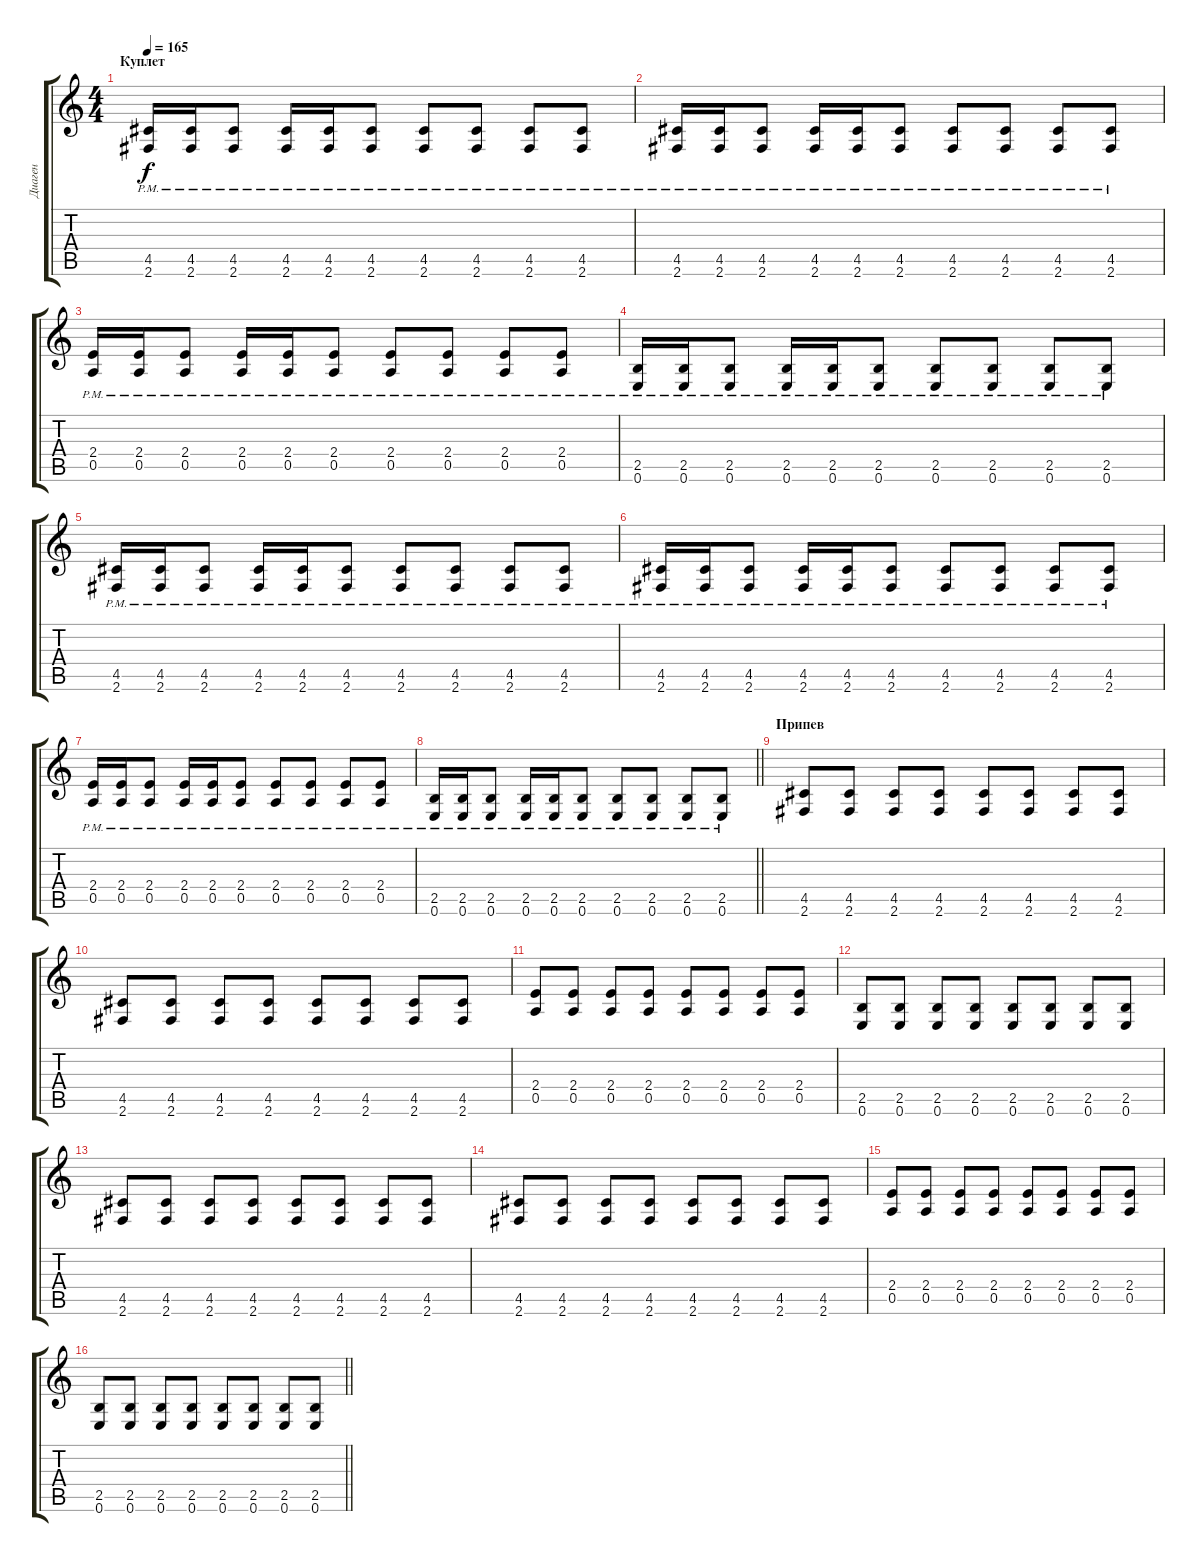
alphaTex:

\track ("Диаген" "Диаген") {instrument distortionguitar}
\staff {score tabs}
\tuning (E4 B3 G3 D3 A2 E2) {hide}
\ts (4 4)
\section ("" "Куплет")
\tempo 165
\clef g2
\ks c
(4.5{pm} 2.6{pm}).16{dy f} (4.5{pm} 2.6{pm}).16 (4.5{pm} 2.6{pm}).8 (4.5{pm} 2.6{pm}).16 (4.5{pm} 2.6{pm}).16 (4.5{pm} 2.6{pm}).8 (4.5{pm} 2.6{pm}).8 (4.5{pm} 2.6{pm}).8 (4.5{pm} 2.6{pm}).8 (4.5{pm} 2.6{pm}).8 |
(4.5{pm} 2.6{pm}).16 (4.5{pm} 2.6{pm}).16 (4.5{pm} 2.6{pm}).8 (4.5{pm} 2.6{pm}).16 (4.5{pm} 2.6{pm}).16 (4.5{pm} 2.6{pm}).8 (4.5{pm} 2.6{pm}).8 (4.5{pm} 2.6{pm}).8 (4.5{pm} 2.6{pm}).8 (4.5{pm} 2.6{pm}).8 |
(2.4{pm} 0.5{pm}).16 (2.4{pm} 0.5{pm}).16 (2.4{pm} 0.5{pm}).8 (2.4{pm} 0.5{pm}).16 (2.4{pm} 0.5{pm}).16 (2.4{pm} 0.5{pm}).8 (2.4{pm} 0.5{pm}).8 (2.4{pm} 0.5{pm}).8 (2.4{pm} 0.5{pm}).8 (2.4{pm} 0.5{pm}).8 |
(2.5{pm} 0.6{pm}).16 (2.5{pm} 0.6{pm}).16 (2.5{pm} 0.6{pm}).8 (2.5{pm} 0.6{pm}).16 (2.5{pm} 0.6{pm}).16 (2.5{pm} 0.6{pm}).8 (2.5{pm} 0.6{pm}).8 (2.5{pm} 0.6{pm}).8 (2.5{pm} 0.6{pm}).8 (2.5{pm} 0.6{pm}).8 |
(4.5{pm} 2.6{pm}).16 (4.5{pm} 2.6{pm}).16 (4.5{pm} 2.6{pm}).8 (4.5{pm} 2.6{pm}).16 (4.5{pm} 2.6{pm}).16 (4.5{pm} 2.6{pm}).8 (4.5{pm} 2.6{pm}).8 (4.5{pm} 2.6{pm}).8 (4.5{pm} 2.6{pm}).8 (4.5{pm} 2.6{pm}).8 |
(4.5{pm} 2.6{pm}).16 (4.5{pm} 2.6{pm}).16 (4.5{pm} 2.6{pm}).8 (4.5{pm} 2.6{pm}).16 (4.5{pm} 2.6{pm}).16 (4.5{pm} 2.6{pm}).8 (4.5{pm} 2.6{pm}).8 (4.5{pm} 2.6{pm}).8 (4.5{pm} 2.6{pm}).8 (4.5{pm} 2.6{pm}).8 |
(2.4{pm} 0.5{pm}).16 (2.4{pm} 0.5{pm}).16 (2.4{pm} 0.5{pm}).8 (2.4{pm} 0.5{pm}).16 (2.4{pm} 0.5{pm}).16 (2.4{pm} 0.5{pm}).8 (2.4{pm} 0.5{pm}).8 (2.4{pm} 0.5{pm}).8 (2.4{pm} 0.5{pm}).8 (2.4{pm} 0.5{pm}).8 |
\barLineRight lightlight
(2.5{pm} 0.6{pm}).16 (2.5{pm} 0.6{pm}).16 (2.5{pm} 0.6{pm}).8 (2.5{pm} 0.6{pm}).16 (2.5{pm} 0.6{pm}).16 (2.5{pm} 0.6{pm}).8 (2.5{pm} 0.6{pm}).8 (2.5{pm} 0.6{pm}).8 (2.5{pm} 0.6{pm}).8 (2.5{pm} 0.6{pm}).8 |
\section ("" "Припев")
(4.5 2.6).8 (4.5 2.6).8 (4.5 2.6).8 (4.5 2.6).8 (4.5 2.6).8 (4.5 2.6).8 (4.5 2.6).8 (4.5 2.6).8 |
(4.5 2.6).8 (4.5 2.6).8 (4.5 2.6).8 (4.5 2.6).8 (4.5 2.6).8 (4.5 2.6).8 (4.5 2.6).8 (4.5 2.6).8 |
(2.4 0.5).8 (2.4 0.5).8 (2.4 0.5).8 (2.4 0.5).8 (2.4 0.5).8 (2.4 0.5).8 (2.4 0.5).8 (2.4 0.5).8 |
(2.5 0.6).8 (2.5 0.6).8 (2.5 0.6).8 (2.5 0.6).8 (2.5 0.6).8 (2.5 0.6).8 (2.5 0.6).8 (2.5 0.6).8 |
(4.5 2.6).8 (4.5 2.6).8 (4.5 2.6).8 (4.5 2.6).8 (4.5 2.6).8 (4.5 2.6).8 (4.5 2.6).8 (4.5 2.6).8 |
(4.5 2.6).8 (4.5 2.6).8 (4.5 2.6).8 (4.5 2.6).8 (4.5 2.6).8 (4.5 2.6).8 (4.5 2.6).8 (4.5 2.6).8 |
(2.4 0.5).8 (2.4 0.5).8 (2.4 0.5).8 (2.4 0.5).8 (2.4 0.5).8 (2.4 0.5).8 (2.4 0.5).8 (2.4 0.5).8 |
\barLineRight lightlight
(2.5 0.6).8 (2.5 0.6).8 (2.5 0.6).8 (2.5 0.6).8 (2.5 0.6).8 (2.5 0.6).8 (2.5 0.6).8 (2.5 0.6).8
